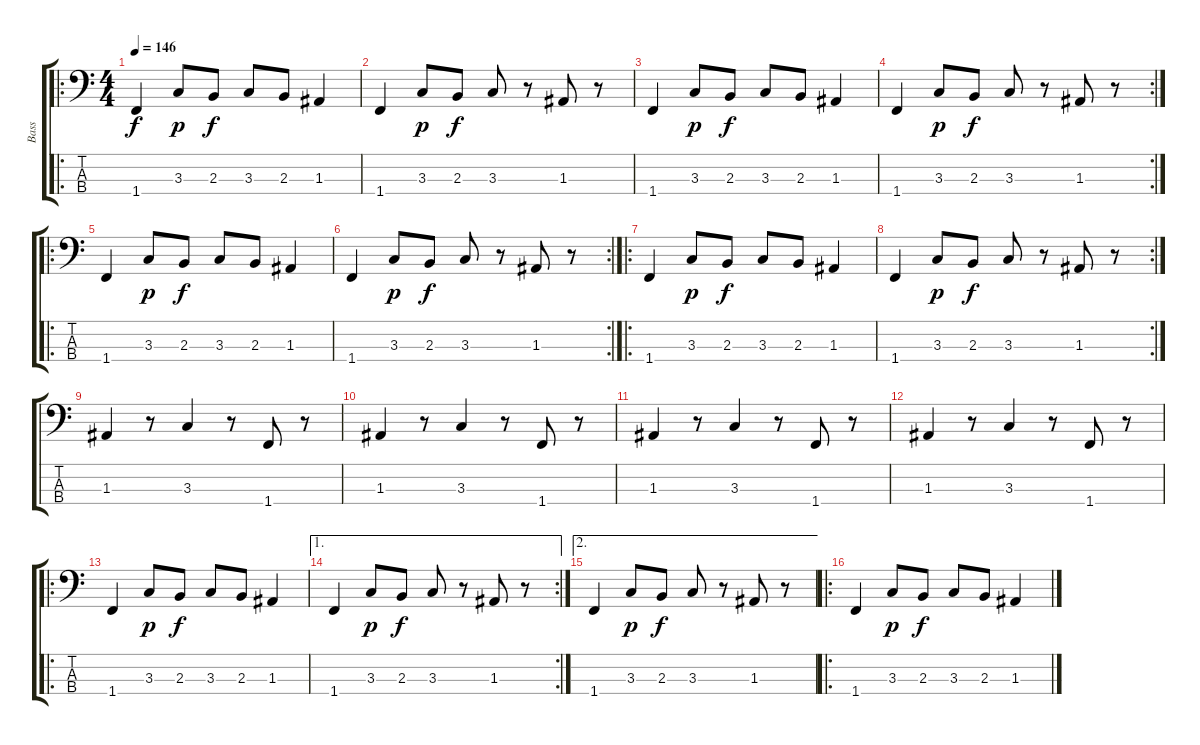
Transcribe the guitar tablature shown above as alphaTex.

\track ("Bass" "Bass") {instrument electricbassfinger}
\staff {score tabs}
\tuning (G2 D2 A1 E1) {hide}
\ro
\ts (4 4)
\tempo 146
\clef f4
\ks c
1.4.4{dy f} 3.3.8{dy p} 2.3.8{dy f} 3.3.8 2.3.8 1.3.4 |
1.4.4 3.3.8{dy p} 2.3.8{dy f} 3.3.8 r.8 1.3.8 r.8 |
1.4.4 3.3.8{dy p} 2.3.8{dy f} 3.3.8 2.3.8 1.3.4 |
\rc 2
1.4.4 3.3.8{dy p} 2.3.8{dy f} 3.3.8 r.8 1.3.8 r.8 |
\ro
1.4.4 3.3.8{dy p} 2.3.8{dy f} 3.3.8 2.3.8 1.3.4 |
\rc 2
1.4.4 3.3.8{dy p} 2.3.8{dy f} 3.3.8 r.8 1.3.8 r.8 |
\ro
1.4.4 3.3.8{dy p} 2.3.8{dy f} 3.3.8 2.3.8 1.3.4 |
\rc 2
1.4.4 3.3.8{dy p} 2.3.8{dy f} 3.3.8 r.8 1.3.8 r.8 |
1.3.4 r.8 3.3.4 r.8 1.4.8 r.8 |
1.3.4 r.8 3.3.4 r.8 1.4.8 r.8 |
1.3.4 r.8 3.3.4 r.8 1.4.8 r.8 |
1.3.4 r.8 3.3.4 r.8 1.4.8 r.8 |
\ro
1.4.4 3.3.8{dy p} 2.3.8{dy f} 3.3.8 2.3.8 1.3.4 |
\ae 1
\rc 2
1.4.4 3.3.8{dy p} 2.3.8{dy f} 3.3.8 r.8 1.3.8 r.8 |
\ae 2
1.4.4 3.3.8{dy p} 2.3.8{dy f} 3.3.8 r.8 1.3.8 r.8 |
\ro
1.4.4 3.3.8{dy p} 2.3.8{dy f} 3.3.8 2.3.8 1.3.4
